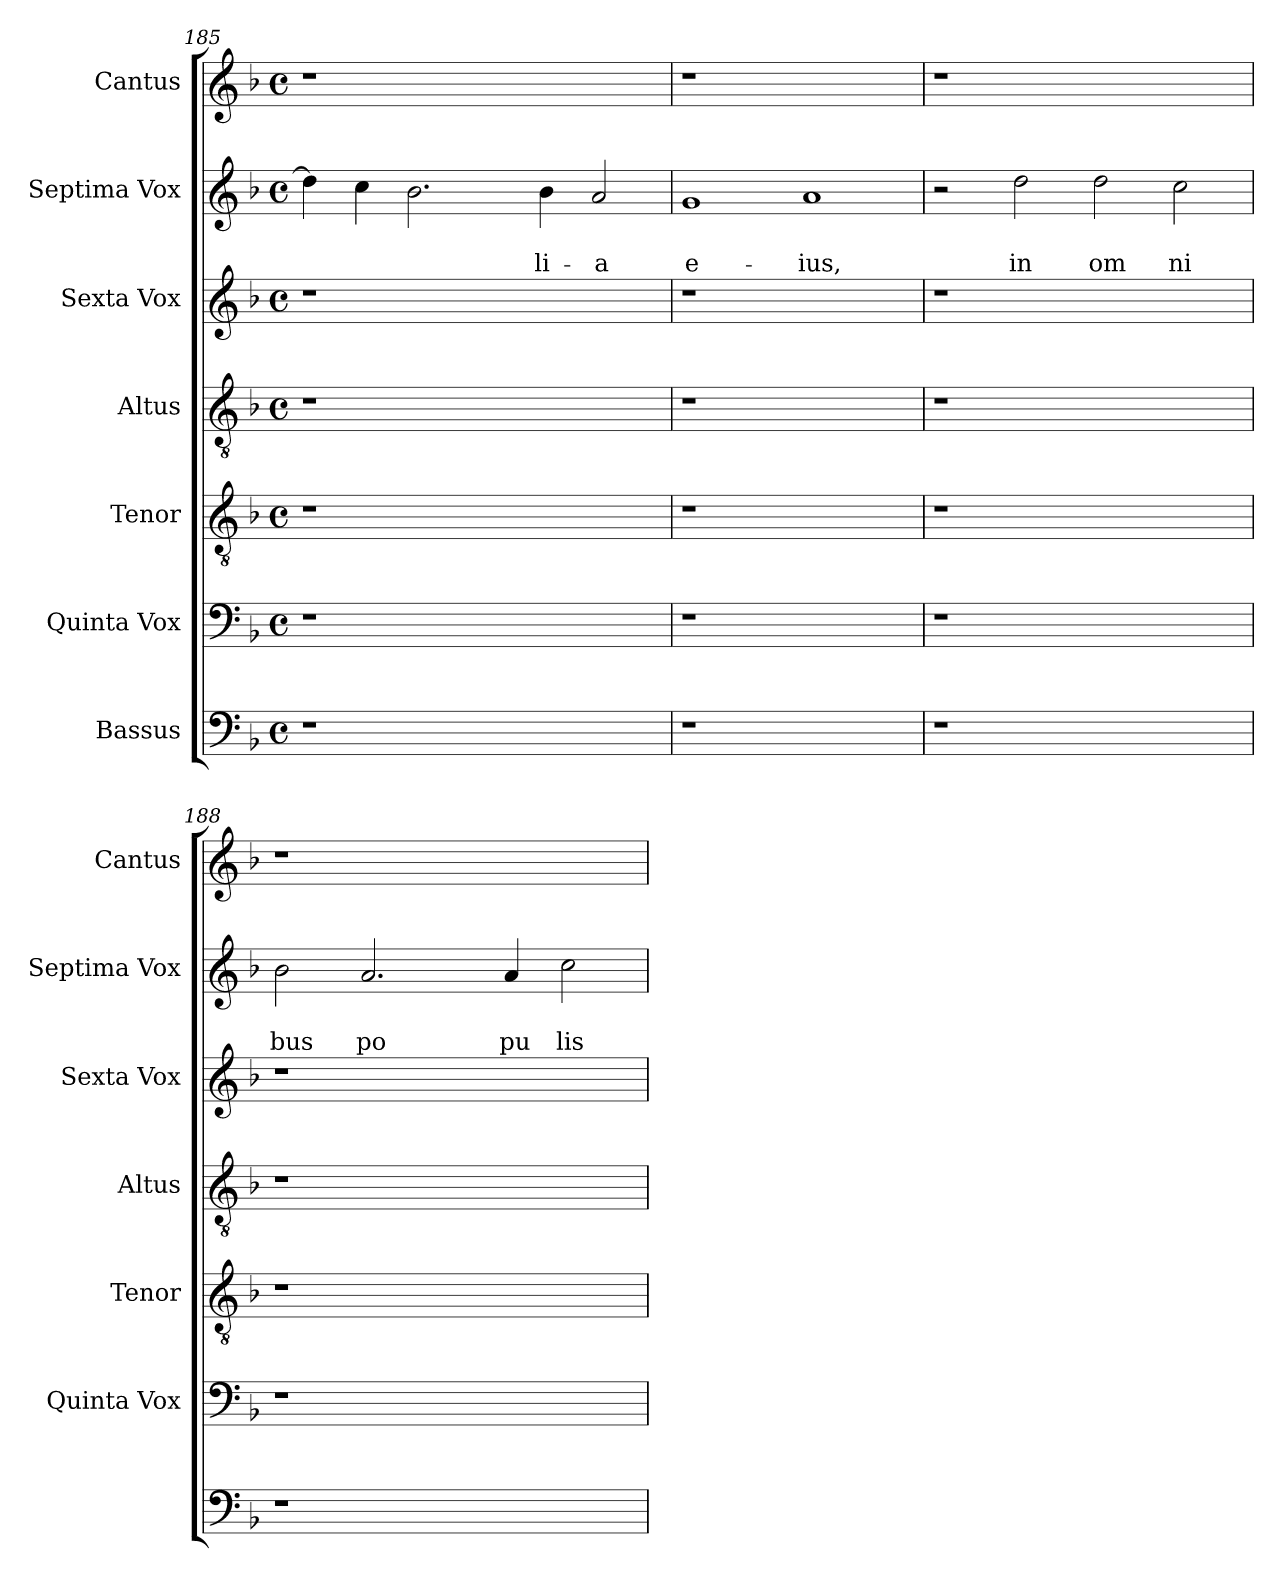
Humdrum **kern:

**kern	**kern	**kern	**kern	**kern	**kern	**text	**text	**kern
*part7	*part6	*part5	*part4	*part3	*part2	*part2	*part2	*part1
*staff7	*staff6	*staff5	*staff4	*staff3	*staff2	*staff2	*staff2	*staff1
*I"Bassus	*I"Quinta Vox	*I"Tenor	*I"Altus	*I"Sexta Vox	*I"Septima Vox	*	*	*I"Cantus
*	*I'Quinta Vox	*I'Tenor	*I'Altus	*I'Sexta Vox	*I'Septima Vox	*	*	*I'Cantus
*clefF4	*clefF4	*clefGv2	*clefGv2	*clefG2	*clefG2	*	*	*clefG2
*k[b-]	*k[b-]	*k[b-]	*k[b-]	*k[b-]	*k[b-]	*	*	*k[b-]
*F:	*F:	*F:	*F:	*F:	*F:	*	*	*F:
*M4/4	*M4/4	*M4/4	*M4/4	*M4/4	*M4/4	*	*	*M4/4
*met(c)	*met(c)	*met(c)	*met(c)	*met(c)	*met(c)	*	*	*met(c)
=185	=185	=185	=185	=185	=185	=185	=185	=185
1r	1r	1r	1r	1r	4dd\]	.	.	1r
.	.	.	.	.	4cc\	.	.	.
.	.	.	.	.	2.b-\	.	.	.
1ryy	1ryy	1ryy	1ryy	1ryy	.	.	.	1ryy
!	!	!	!	!	!	!	!LO:LY:b	!
.	.	.	.	.	4b-\	.	-li-	.
!	!	!	!	!	!	!	!LO:LY:b	!
.	.	.	.	.	2a/	.	-a	.
=186	=186	=186	=186	=186	=186	=186	=186	=186
!	!	!	!	!	!	!	!LO:LY:b	!
1r	1r	1r	1r	1r	1g	.	e-	1r
!	!	!	!	!	!	!	!LO:LY:b	!
1ryy	1ryy	1ryy	1ryy	1ryy	1a	.	-ius,	1ryy
!!LO:LB:g=z
=187	=187	=187	=187	=187	=187	=187	=187	=187
1r	1r	1r	1r	1r	2r	.	.	1r
!	!	!	!	!	!	!	!LO:LY:b	!
.	.	.	.	.	2dd\	.	in	.
!	!	!	!	!	!	!	!LO:LY:b	!
1ryy	1ryy	1ryy	1ryy	1ryy	2dd\	.	om	1ryy
!	!	!	!	!	!	!	!LO:LY:b	!
.	.	.	.	.	2cc\	.	ni	.
=188	=188	=188	=188	=188	=188	=188	=188	=188
!	!	!	!	!	!	!	!LO:LY:b	!
1r	1r	1r	1r	1r	2b-\	.	bus	1r
!	!	!	!	!	!	!	!LO:LY:b	!
.	.	.	.	.	2.a/	.	po	.
1ryy	1ryy	1ryy	1ryy	1ryy	.	.	.	1ryy
!	!	!	!	!	!	!	!LO:LY:b	!
.	.	.	.	.	4a/	.	pu	.
!	!	!	!	!	!	!	!LO:LY:b	!
.	.	.	.	.	2cc\	.	lis	.
=	=	=	=	=	=	=	=	=
*-	*-	*-	*-	*-	*-	*-	*-	*-
